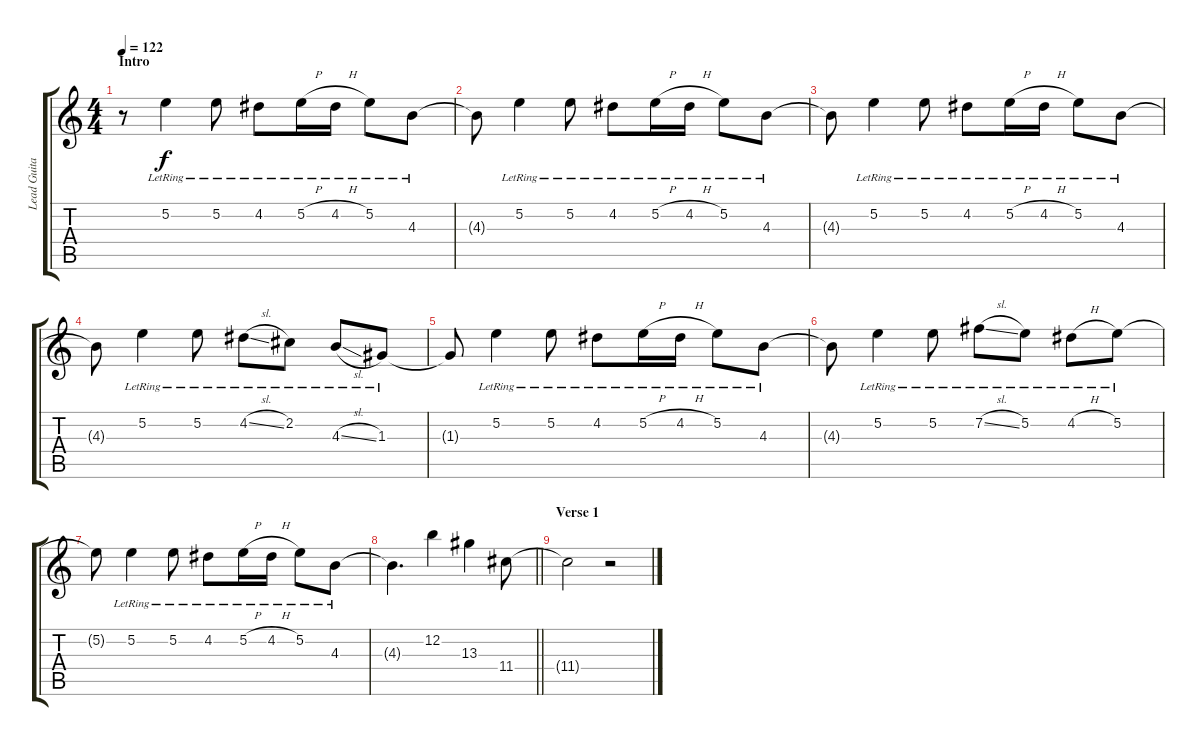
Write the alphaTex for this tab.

\track ("Lead Guitar" "Lead Guita") {instrument distortionguitar}
\staff {score tabs}
\tuning (E4 B3 G3 D3 A2 E2) {hide}
\ts (4 4)
\section ("" "Intro")
\tempo 122
\clef g2
\ks c
r.8{dy f instrument distortionguitar} 5.2{lr}.4 5.2{lr}.8 4.2{lr}.8 5.2{h lr}.16 4.2{h lr}.16 5.2{lr}.8 4.3{lr}.8 |
4.3{t}.8 5.2{lr}.4 5.2{lr}.8 4.2{lr}.8 5.2{h lr}.16 4.2{h lr}.16 5.2{lr}.8 4.3{lr}.8 |
4.3{t}.8 5.2{lr}.4 5.2{lr}.8 4.2{lr}.8 5.2{h lr}.16 4.2{h lr}.16 5.2{lr}.8 4.3{lr}.8 |
4.3{t}.8 5.2{lr}.4 5.2{lr}.8 4.2{sl lr}.8 2.2{lr}.8 4.3{sl lr}.8 1.3{lr}.8 |
1.3{t}.8 5.2{lr}.4 5.2{lr}.8 4.2{lr}.8 5.2{h lr}.16 4.2{h lr}.16 5.2{lr}.8 4.3{lr}.8 |
4.3{t}.8 5.2{lr}.4 5.2{lr}.8 7.2{sl lr}.8 5.2{lr}.8 4.2{h lr}.8 5.2{lr}.8 |
5.2{t}.8 5.2{lr}.4 5.2{lr}.8 4.2{lr}.8 5.2{h lr}.16 4.2{h lr}.16 5.2{lr}.8 4.3{lr}.8 |
\barLineRight lightlight
4.3{t}.4{d} 12.2.4 13.3.4 11.4.8 |
\section ("" "Verse 1")
11.4{t}.2 r.2
